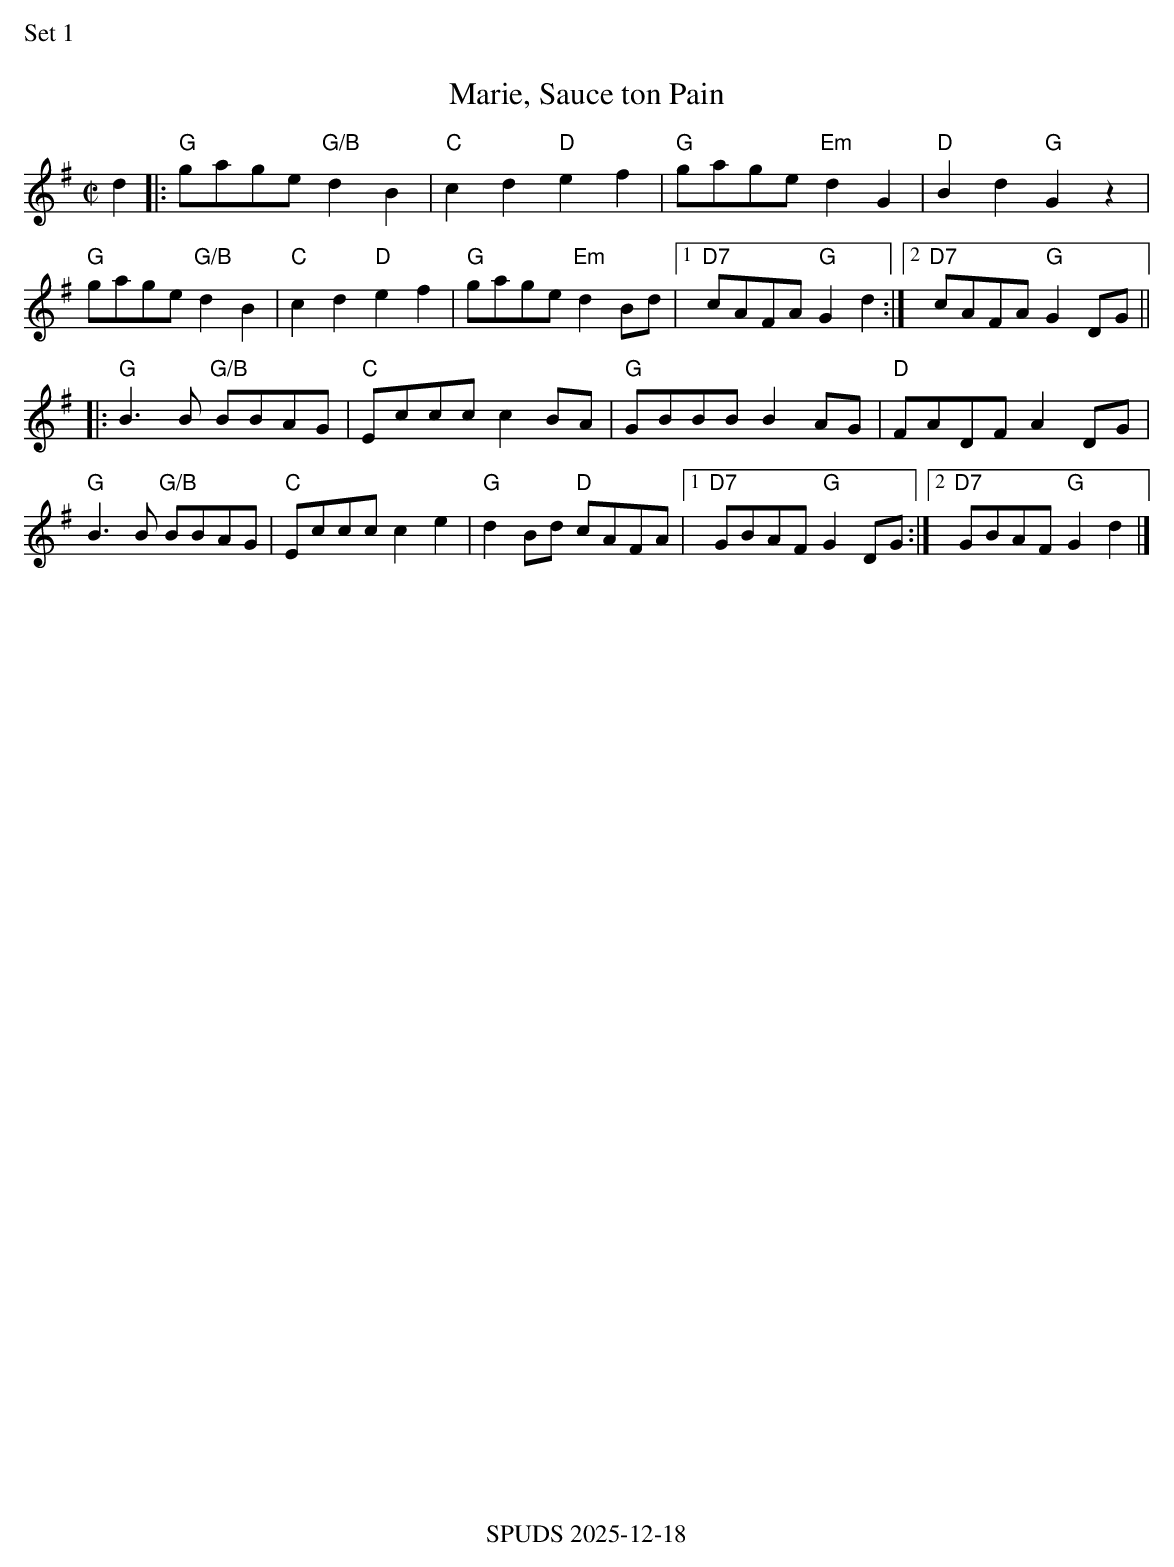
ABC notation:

X:1
%%text Set 1
T:Marie, Sauce ton Pain
M:C|
L:1/8
K:G
d2|:"G"gage "G/B"d2B2|"C"c2d2 "D"e2f2|"G"gage "Em"d2G2|"D"B2d2"G"G2z2|
"G"gage "G/B"d2B2|"C"c2d2"D"e2f2|"G"gage "Em"d2 Bd|1 "D7"cAFA "G"G2d2:|2 "D7"cAFA "G"G2 DG||
|:"G"B3B "G/B"BBAG|"C"Eccc c2 BA|"G"GBBB B2 AG|"D"FADF A2 DG|
"G"B3B "G/B"BBAG|"C"Eccc c2e2|"G"d2 Bd "D"cAFA|1"D7" GBAF "G"G2 DG:|2"D7" GBAF "G"G2d2|]
